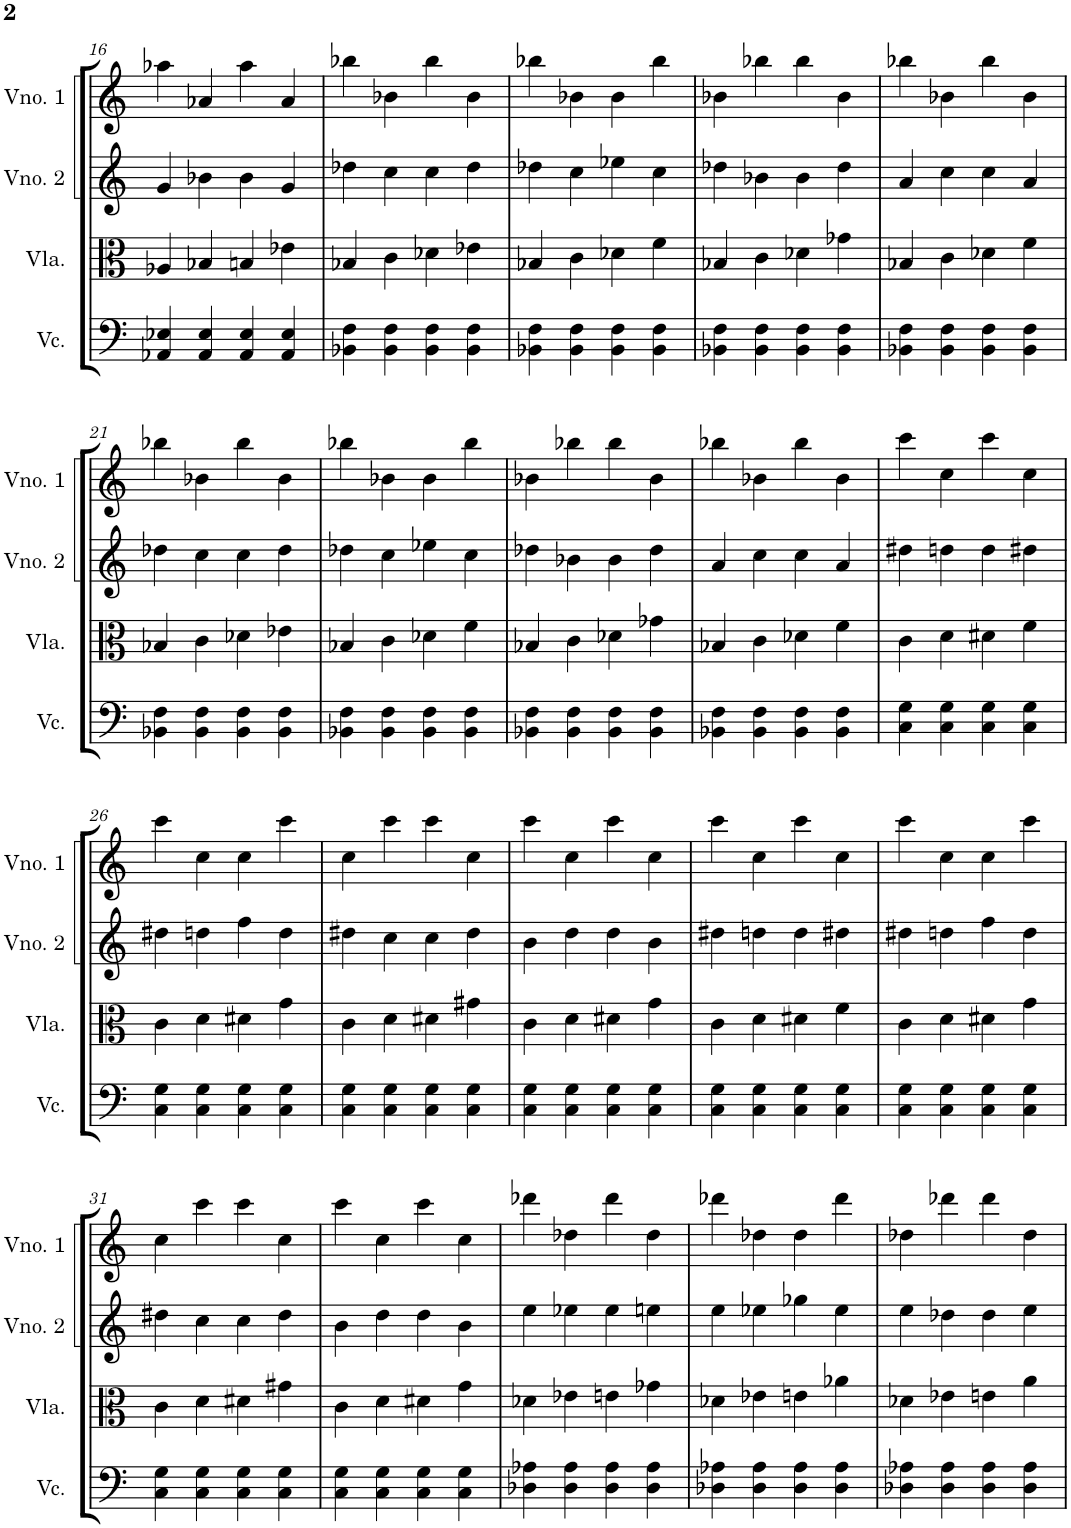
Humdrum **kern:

**kern	**kern	**kern	**kern
*part4	*part3	*part2	*part1
*staff4	*staff3	*staff2	*staff1
*I"Violoncelo	*I"Viola	*I"Violino 2	*I"Violino 1
*I'Vc.	*I'Vla.	*I'Vno. 2	*I'Vno. 1
!!LO:PB:g=z
*clefF4	*clefC3	*clefG2	*clefG2
*k[]	*k[]	*k[]	*k[]
*M4/4	*M4/4	*M4/4	*M4/4
=16	=16	=16	=16
4AA-X/ 4E-X/	4A-X/	4g/	4aa-X\
4AA-/ 4E-/	4B-X/	4b-X\	4a-X/
4AA-/ 4E-/	4Bn/	4b-\	4aa-\
4AA-/ 4E-/	4e-X\	4g/	4a-/
=17	=17	=17	=17
4BB-X\ 4F\	4B-X/	4dd-X\	4bb-X\
4BB-\ 4F\	4c\	4cc\	4b-X\
4BB-\ 4F\	4d-X\	4cc\	4bb-\
4BB-\ 4F\	4e-X\	4dd-\	4b-\
=18	=18	=18	=18
4BB-X\ 4F\	4B-X/	4dd-X\	4bb-X\
4BB-\ 4F\	4c\	4cc\	4b-X\
4BB-\ 4F\	4d-X\	4ee-X\	4b-\
4BB-\ 4F\	4f\	4cc\	4bb-\
=19	=19	=19	=19
4BB-X\ 4F\	4B-X/	4dd-X\	4b-X\
4BB-\ 4F\	4c\	4b-X\	4bb-X\
4BB-\ 4F\	4d-X\	4b-\	4bb-\
4BB-\ 4F\	4g-X\	4dd-\	4b-\
=20	=20	=20	=20
4BB-X\ 4F\	4B-X/	4a/	4bb-X\
4BB-\ 4F\	4c\	4cc\	4b-X\
4BB-\ 4F\	4d-X\	4cc\	4bb-\
4BB-\ 4F\	4f\	4a/	4b-\
!!LO:LB:g=z
=21	=21	=21	=21
4BB-X\ 4F\	4B-X/	4dd-X\	4bb-X\
4BB-\ 4F\	4c\	4cc\	4b-X\
4BB-\ 4F\	4d-X\	4cc\	4bb-\
4BB-\ 4F\	4e-X\	4dd-\	4b-\
=22	=22	=22	=22
4BB-X\ 4F\	4B-X/	4dd-X\	4bb-X\
4BB-\ 4F\	4c\	4cc\	4b-X\
4BB-\ 4F\	4d-X\	4ee-X\	4b-\
4BB-\ 4F\	4f\	4cc\	4bb-\
=23	=23	=23	=23
4BB-X\ 4F\	4B-X/	4dd-X\	4b-X\
4BB-\ 4F\	4c\	4b-X\	4bb-X\
4BB-\ 4F\	4d-X\	4b-\	4bb-\
4BB-\ 4F\	4g-X\	4dd-\	4b-\
=24	=24	=24	=24
4BB-X\ 4F\	4B-X/	4a/	4bb-X\
4BB-\ 4F\	4c\	4cc\	4b-X\
4BB-\ 4F\	4d-X\	4cc\	4bb-\
4BB-\ 4F\	4f\	4a/	4b-\
=25	=25	=25	=25
4C\ 4G\	4c\	4dd#X\	4ccc\
4C\ 4G\	4d\	4ddn\	4cc\
4C\ 4G\	4d#X\	4dd\	4ccc\
4C\ 4G\	4f\	4dd#X\	4cc\
!!LO:LB:g=z
=26	=26	=26	=26
4C\ 4G\	4c\	4dd#X\	4ccc\
4C\ 4G\	4d\	4ddn\	4cc\
4C\ 4G\	4d#X\	4ff\	4cc\
4C\ 4G\	4g\	4dd\	4ccc\
=27	=27	=27	=27
4C\ 4G\	4c\	4dd#X\	4cc\
4C\ 4G\	4d\	4cc\	4ccc\
4C\ 4G\	4d#X\	4cc\	4ccc\
4C\ 4G\	4g#X\	4dd#\	4cc\
=28	=28	=28	=28
4C\ 4G\	4c\	4b\	4ccc\
4C\ 4G\	4d\	4dd\	4cc\
4C\ 4G\	4d#X\	4dd\	4ccc\
4C\ 4G\	4g\	4b\	4cc\
=29	=29	=29	=29
4C\ 4G\	4c\	4dd#X\	4ccc\
4C\ 4G\	4d\	4ddn\	4cc\
4C\ 4G\	4d#X\	4dd\	4ccc\
4C\ 4G\	4f\	4dd#X\	4cc\
=30	=30	=30	=30
4C\ 4G\	4c\	4dd#X\	4ccc\
4C\ 4G\	4d\	4ddn\	4cc\
4C\ 4G\	4d#X\	4ff\	4cc\
4C\ 4G\	4g\	4dd\	4ccc\
!!LO:LB:g=z
=31	=31	=31	=31
4C\ 4G\	4c\	4dd#X\	4cc\
4C\ 4G\	4d\	4cc\	4ccc\
4C\ 4G\	4d#X\	4cc\	4ccc\
4C\ 4G\	4g#X\	4dd#\	4cc\
=32	=32	=32	=32
4C\ 4G\	4c\	4b\	4ccc\
4C\ 4G\	4d\	4dd\	4cc\
4C\ 4G\	4d#X\	4dd\	4ccc\
4C\ 4G\	4g\	4b\	4cc\
=33	=33	=33	=33
4D-X\ 4A-X\	4d-X\	4ee\	4ddd-X\
4D-\ 4A-\	4e-X\	4ee-X\	4dd-X\
4D-\ 4A-\	4en\	4ee-\	4ddd-\
4D-\ 4A-\	4g-X\	4een\	4dd-\
=34	=34	=34	=34
4D-X\ 4A-X\	4d-X\	4ee\	4ddd-X\
4D-\ 4A-\	4e-X\	4ee-X\	4dd-X\
4D-\ 4A-\	4en\	4gg-X\	4dd-\
4D-\ 4A-\	4a-X\	4ee-\	4ddd-\
=35	=35	=35	=35
4D-X\ 4A-X\	4d-X\	4ee\	4dd-X\
4D-\ 4A-\	4e-X\	4dd-X\	4ddd-X\
4D-\ 4A-\	4en\	4dd-\	4ddd-\
4D-\ 4A-\	4a\	4ee\	4dd-\
=	=	=	=
*-	*-	*-	*-
